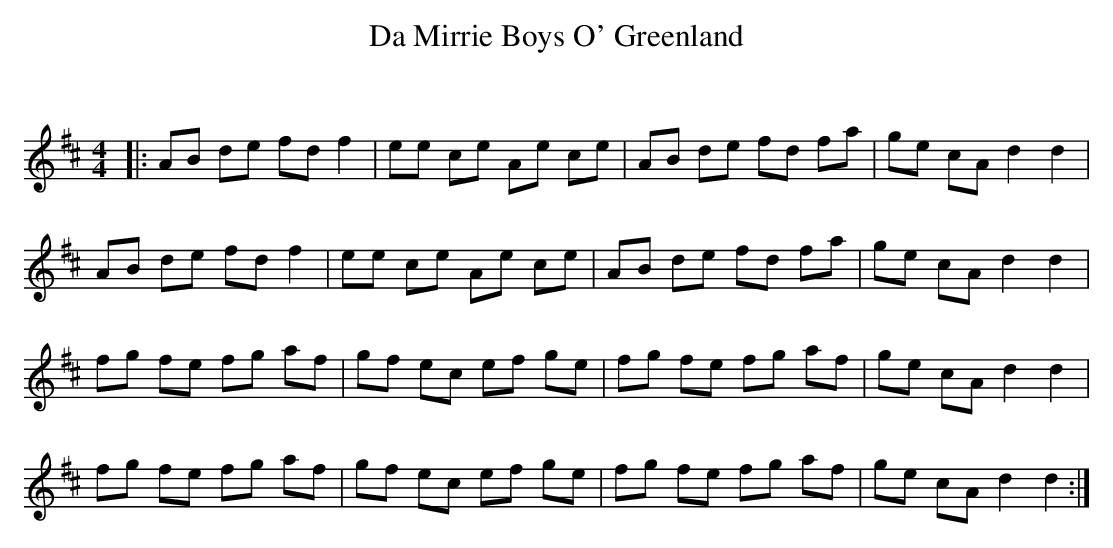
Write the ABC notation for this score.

X:1
T: Da Mirrie Boys O' Greenland
C:
Q: 232
K:D
M:4/4
L:1/8
|:AB de fd f2|ee ce Ae ce|AB de fd fa|ge cA d2 d2|
AB de fd f2|ee ce Ae ce|AB de fd fa|ge cA d2 d2|
fg fe fg af|gf ec ef ge|fg fe fg af|ge cA d2 d2|
fg fe fg af|gf ec ef ge|fg fe fg af|ge cA d2 d2:|
